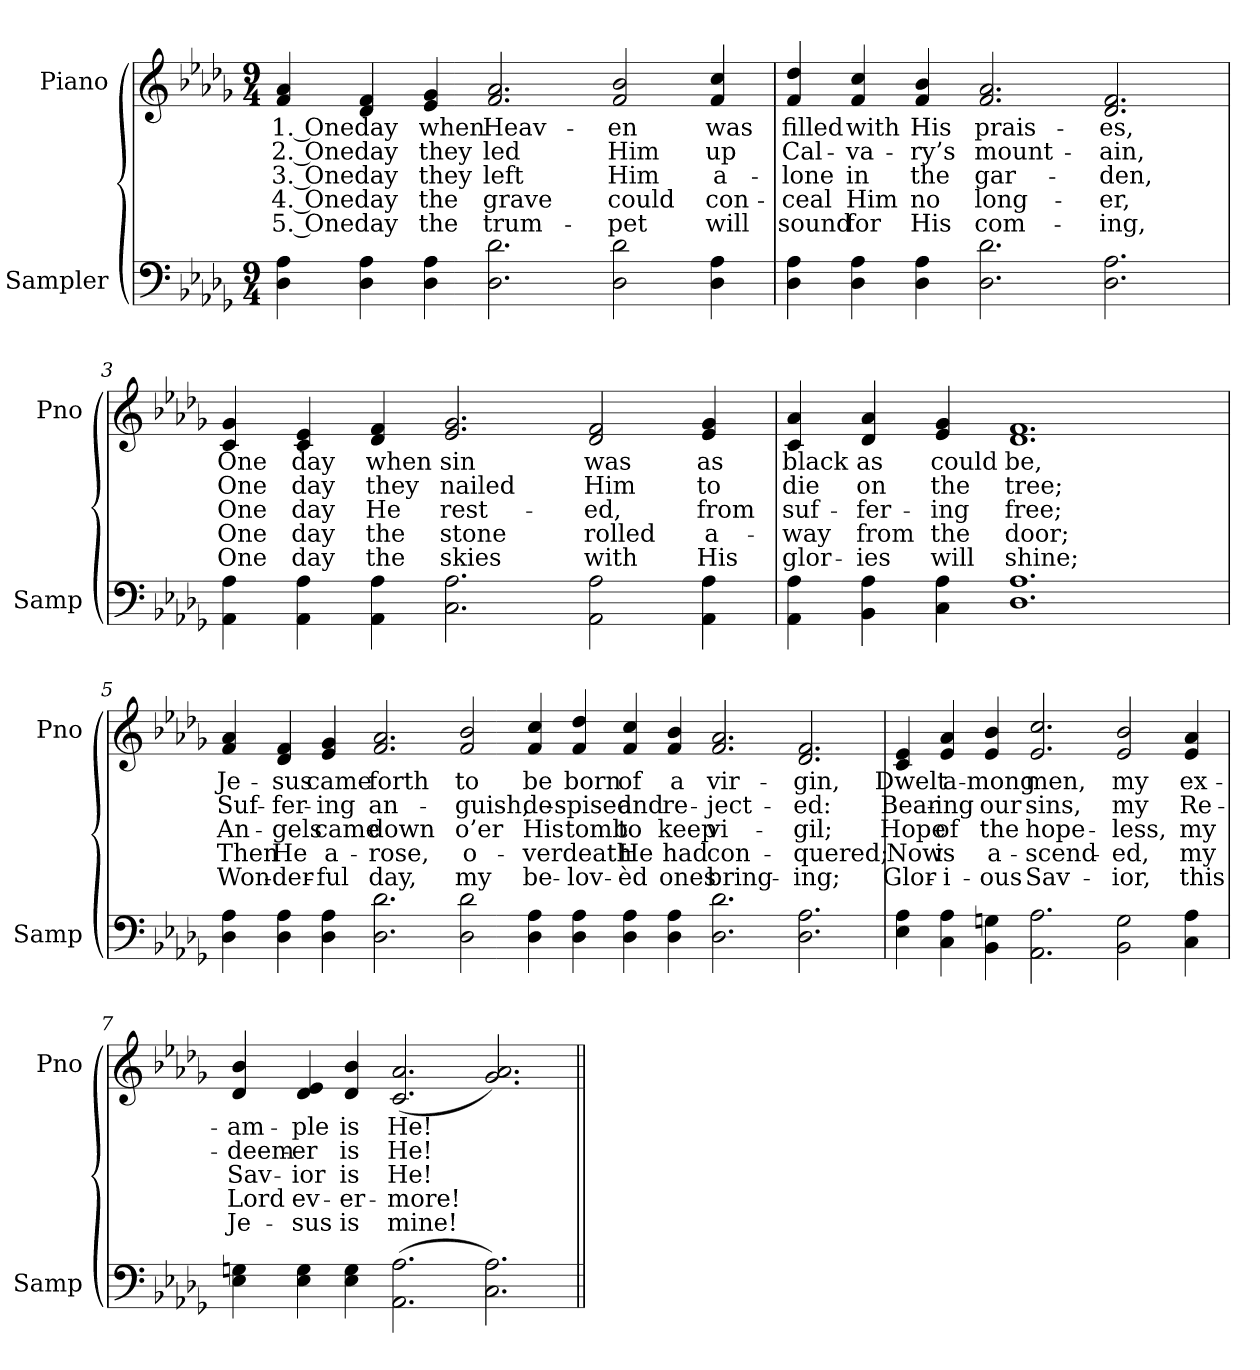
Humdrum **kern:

**kern	**kern	**text	**text	**text	**text	**text
*part2	*part1	*part1	*part1	*part1	*part1	*part1
*staff2	*staff1	*staff1	*staff1	*staff1	*staff1	*staff1
*I"Sampler	*I"Piano	*	*	*	*	*
*I'Samp	*I'Pno	*	*	*	*	*
*clefF4	*clefG2	*	*	*	*	*
*k[b-e-a-d-g-]	*k[b-e-a-d-g-]	*	*	*	*	*
*D-:	*D-:	*	*	*	*	*
*M9/4	*M9/4	*	*	*	*	*
=1	=1	=1	=1	=1	=1	=1
4D-\ 4A-\	4f/ 4a-/	1. One	2. One	3. One	4. One	5. One
4D-\ 4A-\	4d-/ 4f/	day	day	day	day	day
4D-\ 4A-\	4e-/ 4g-/	when	they	they	the	the
2.D-\ 2.d-\	2.f/ 2.a-/	Heav-	led	left	grave	trum-
2D-\ 2d-\	2f/ 2b-/	-en	Him	Him	could	-pet
4D-\ 4A-\	4f/ 4cc/	was	up	a-	con-	will
=2	=2	=2	=2	=2	=2	=2
4D-\ 4A-\	4f/ 4dd-/	filled	Cal-	-lone	-ceal	sound
4D-\ 4A-\	4f/ 4cc/	with	-va-	in	Him	for
4D-\ 4A-\	4f/ 4b-/	His	-ry’s	the	no	His
2.D-\ 2.d-\	2.f/ 2.a-/	prais-	mount-	gar-	long-	com-
2.D-\ 2.A-\	2.d-/ 2.f/	-es,	-ain,	-den,	-er,	-ing,
=3	=3	=3	=3	=3	=3	=3
4AA-\ 4A-\	4c/ 4g-/	One	One	One	One	One
4AA-\ 4A-\	4c/ 4e-/	day	day	day	day	day
4AA-\ 4A-\	4d-/ 4f/	when	they	He	the	the
2.C\ 2.A-\	2.e-/ 2.g-/	sin	nailed	rest-	stone	skies
2AA-\ 2A-\	2d-/ 2f/	was	Him	-ed,	rolled	with
4AA-\ 4A-\	4e-/ 4g-/	as	to	from	a-	His
=4	=4	=4	=4	=4	=4	=4
4AA-\ 4A-\	4c/ 4a-/	black	die	suf-	-way	glor-
4BB-\ 4A-\	4d-/ 4a-/	as	on	-fer-	from	-ies
4C\ 4A-\	4e-/ 4g-/	could	the	-ing	the	will
1.D-\ 1.A-\	1.d-/ 1.f/	be,	tree;	free;	door;	shine;
=5	=5	=5	=5	=5	=5	=5
4D-\ 4A-\	4f/ 4a-/	Je-	Suf-	An-	Then	Won-
4D-\ 4A-\	4d-/ 4f/	-sus	-fer-	-gels	He	-der-
4D-\ 4A-\	4e-/ 4g-/	came	-ing	came	a-	-ful
2.D-\ 2.d-\	2.f/ 2.a-/	forth	an-	down	-rose,	day,
2D-\ 2d-\	2f/ 2b-/	to	-guish,	o’er	o-	my
4D-\ 4A-\	4f/ 4cc/	be	de-	His	-ver	be-
4D-\ 4A-\	4f/ 4dd-/	born	-spised	tomb	death	-lov-
4D-\ 4A-\	4f/ 4cc/	of	and	to	He	-èd
4D-\ 4A-\	4f/ 4b-/	a	re-	keep	had	ones
2.D-\ 2.d-\	2.f/ 2.a-/	vir-	-ject-	vi-	con-	bring-
2.D-\ 2.A-\	2.d-/ 2.f/	-gin,	-ed:	-gil;	-quered;	-ing;
=6	=6	=6	=6	=6	=6	=6
4E-\ 4A-\	4c/ 4e-/	Dwelt	Bear-	Hope	Now	Glor-
4C\ 4A-\	4e-/ 4a-/	a-	-ing	of	is	-i-
4BB-\ 4Gn\	4e-/ 4b-/	-mong	our	the	a-	-ous
2.AA-\ 2.A-\	2.e-/ 2.cc/	men,	sins,	hope-	-scend-	Sav-
2BB-\ 2G\	2e-/ 2b-/	my	my	-less,	-ed,	-ior,
4C\ 4A-\	4e-/ 4a-/	ex-	Re-	my	my	this
=7	=7	=7	=7	=7	=7	=7
4E-\ 4Gn\	4d-/ 4b-/	-am-	-deem-	Sav-	Lord	Je-
4E-\ 4G\	4d-/ 4e-/	-ple	-er	-ior	ev-	-sus
4E-\ 4G\	4d-/ 4b-/	is	is	is	-er-	is
(2.AA-\ 2.A-\	(2.c/ 2.a-/	He!	He!	He!	-more!	mine!
2.C\ 2.A-\)	2.g-/ 2.a-/)	.	.	.	.	.
=||	=||	=||	=||	=||	=||	=||
*-	*-	*-	*-	*-	*-	*-
